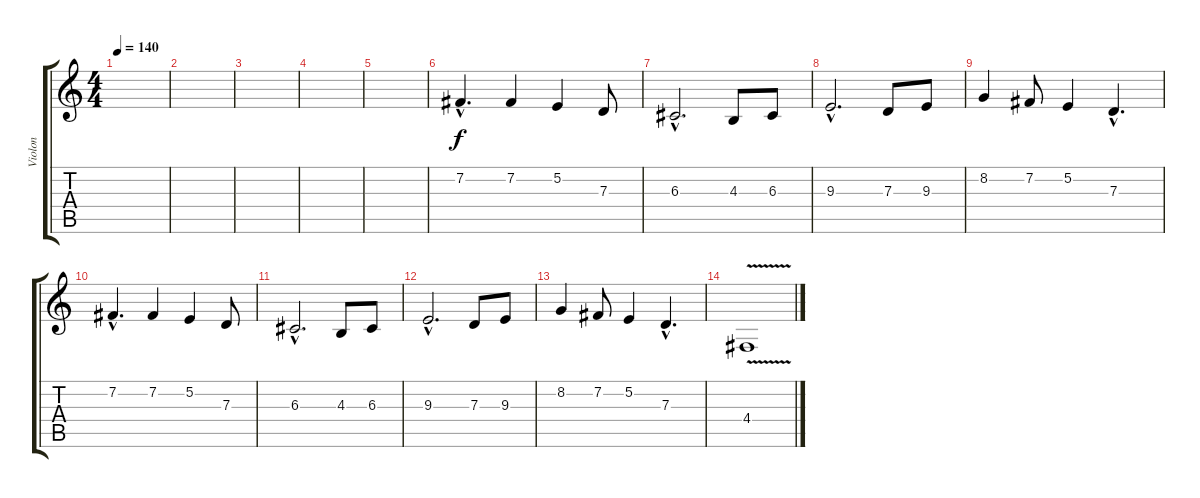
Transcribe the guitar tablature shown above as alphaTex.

\track ("Violon" "Violon") {instrument violin}
\staff {score tabs}
\tuning (E4 B3 G3 D3 A2 E2) {hide}
\ts (4 4)
\tempo 140
\clef g2
\ks c
|
|
|
|
|
7.2{hac}.4{d} 7.2.4 5.2.4 7.3.8 |
6.3{hac}.2{d} 4.3.8 6.3.8 |
9.3{hac}.2{d} 7.3.8 9.3.8 |
8.2.4 7.2.8 5.2.4 7.3{hac}.4{d} |
7.2{hac}.4{d} 7.2.4 5.2.4 7.3.8 |
6.3{hac}.2{d} 4.3.8 6.3.8 |
9.3{hac}.2{d} 7.3.8 9.3.8 |
8.2.4 7.2.8 5.2.4 7.3{hac}.4{d} |
4.4{v}.1
